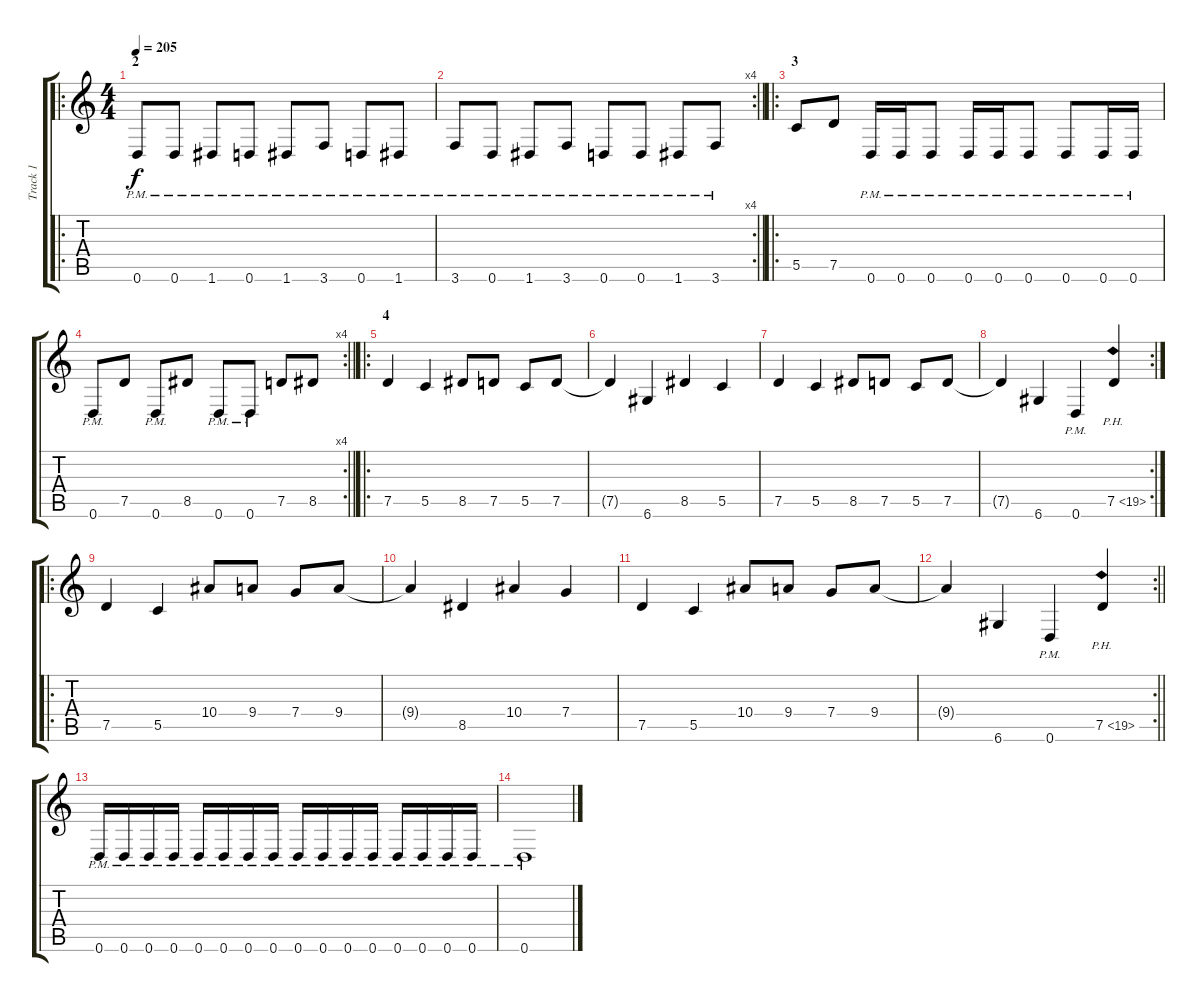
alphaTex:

\track ("Track 1" "Track 1") {instrument distortionguitar}
\staff {score tabs}
\tuning (D4 A3 F3 C3 G2 D2) {hide}
\ro
\ts (4 4)
\section ("" "2")
\tempo 205
\clef g2
\ks c
0.6{pm}.8{dy f} 0.6{pm}.8 1.6{pm}.8 0.6{pm}.8 1.6{pm}.8 3.6{pm}.8 0.6{pm}.8 1.6{pm}.8 |
\rc 4
\barLineRight lightlight
3.6{pm}.8 0.6{pm}.8 1.6{pm}.8 3.6{pm}.8 0.6{pm}.8 0.6{pm}.8 1.6{pm}.8 3.6{pm}.8 |
\ro
\section ("" "3")
5.5.8 7.5.8 0.6{pm}.16 0.6{pm}.16 0.6{pm}.8 0.6{pm}.16 0.6{pm}.16 0.6{pm}.8 0.6{pm}.8 0.6{pm}.16 0.6{pm}.16 |
\rc 4
\barLineRight lightlight
0.6{pm}.8 7.5.8 0.6{pm}.8 8.5.8 0.6{pm}.8 0.6{pm}.8 7.5.8 8.5.8 |
\ro
\section ("" "4")
7.5.4 5.5.4 8.5.8 7.5.8 5.5.8 7.5.8 |
7.5{t}.4 6.6.4 8.5.4 5.5.4 |
7.5.4 5.5.4 8.5.8 7.5.8 5.5.8 7.5.8 |
\rc 2
7.5{t}.4 6.6.4 0.6{pm}.4 7.5{ph 12}.4 |
\ro
7.5.4 5.5.4 10.4.8 9.4.8 7.4.8 9.4.8 |
9.4{t}.4 8.5.4 10.4.4 7.4.4 |
7.5.4 5.5.4 10.4.8 9.4.8 7.4.8 9.4.8 |
\rc 2
\barLineRight lightlight
9.4{t}.4 6.6.4 0.6{pm}.4 7.5{ph 12}.4 |
0.6{pm}.16 0.6{pm}.16 0.6{pm}.16 0.6{pm}.16 0.6{pm}.16 0.6{pm}.16 0.6{pm}.16 0.6{pm}.16 0.6{pm}.16 0.6{pm}.16 0.6{pm}.16 0.6{pm}.16 0.6{pm}.16 0.6{pm}.16 0.6{pm}.16 0.6{pm}.16 |
0.6{pm}.1
